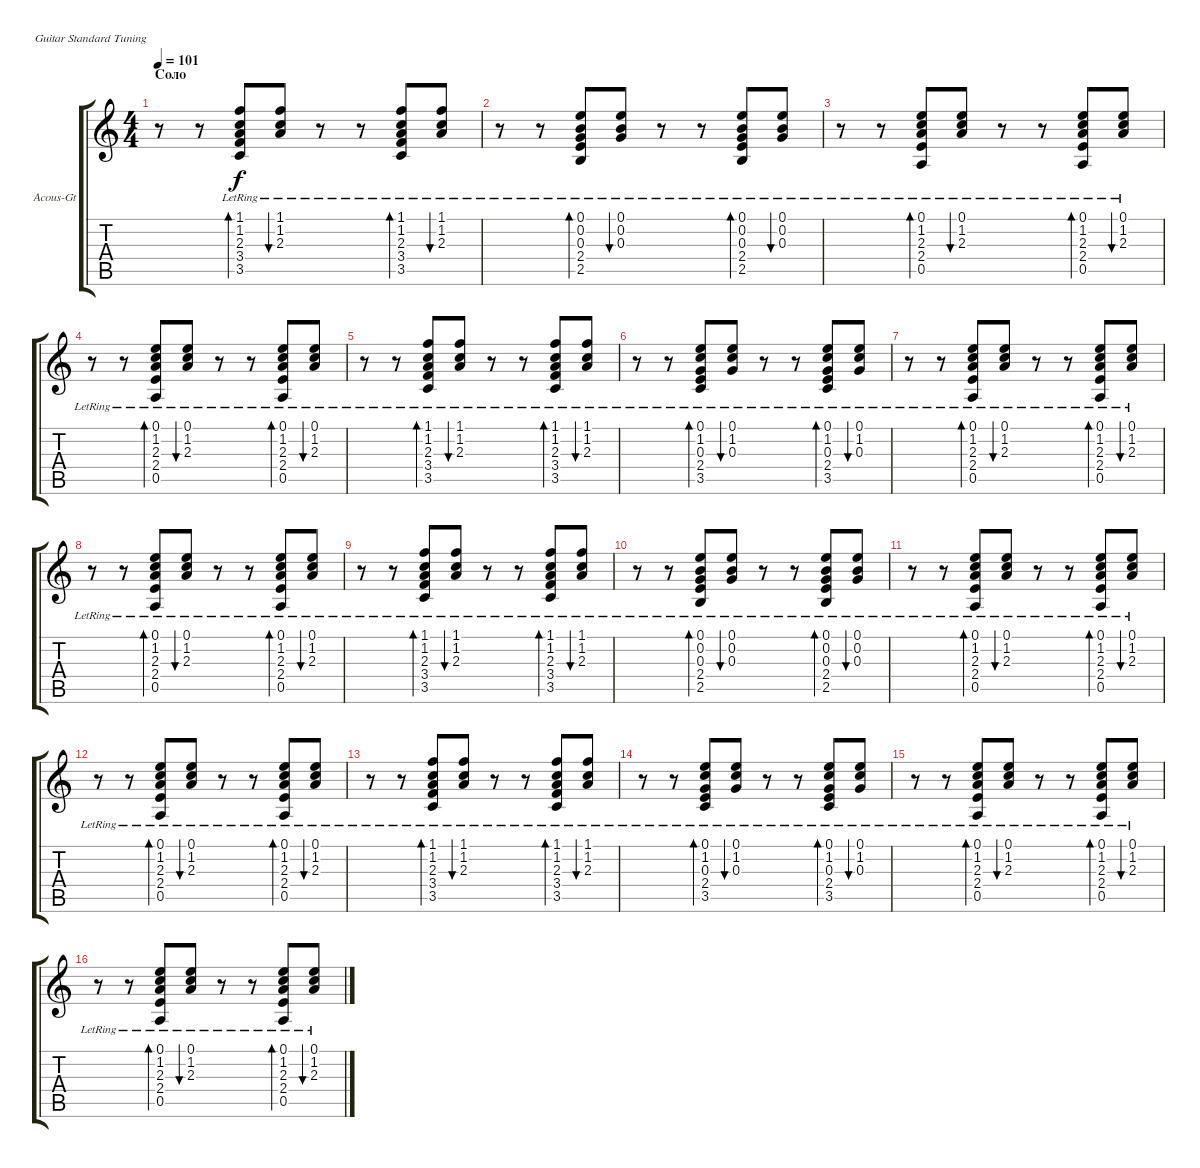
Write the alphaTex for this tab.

\bracketExtendMode groupsimilarinstruments
\firstSystemTrackNameOrientation horizontal
\otherSystemsTrackNameOrientation horizontal
\track ("В.Цой (акустика)" "Acous-Gt") {instrument acousticguitarsteel}
\staff {score tabs}
\tuning (E4 B3 G3 D3 A2 E2)
\ts (4 4)
\section ("" "Соло")
\tempo 101
\clef g2
\ks c
r.8{dy f} r.8 (1.1{lr} 1.2{lr} 2.3{lr} 3.4{lr} 3.5{lr}).8{bd 60} (1.1{lr} 1.2{lr} 2.3{lr}).8{bu 60} r.8 r.8 (1.1{lr} 1.2{lr} 2.3{lr} 3.4{lr} 3.5{lr}).8{bd 60} (1.1{lr} 1.2{lr} 2.3{lr}).8{bu 60} |
r.8 r.8 (0.1{lr} 0.2{lr} 0.3{lr} 2.4{lr} 2.5{lr}).8{bd 60} (0.1{lr} 0.2{lr} 0.3{lr}).8{bu 60} r.8 r.8 (0.1{lr} 0.2{lr} 0.3{lr} 2.4{lr} 2.5{lr}).8{bd 60} (0.1{lr} 0.2{lr} 0.3{lr}).8{bu 60} |
r.8 r.8 (0.1{lr} 1.2{lr} 2.3{lr} 2.4{lr} 0.5{lr}).8{bd 60} (0.1{lr} 1.2{lr} 2.3{lr}).8{bu 60} r.8 r.8 (0.1{lr} 1.2{lr} 2.3{lr} 2.4{lr} 0.5{lr}).8{bd 60} (0.1{lr} 1.2{lr} 2.3{lr}).8{bu 60} |
r.8 r.8 (0.1{lr} 1.2{lr} 2.3{lr} 2.4{lr} 0.5{lr}).8{bd 60} (0.1{lr} 1.2{lr} 2.3{lr}).8{bu 60} r.8 r.8 (0.1{lr} 1.2{lr} 2.3{lr} 2.4{lr} 0.5{lr}).8{bd 60} (0.1{lr} 1.2{lr} 2.3{lr}).8{bu 60} |
r.8 r.8 (1.1{lr} 1.2{lr} 2.3{lr} 3.4{lr} 3.5{lr}).8{bd 60} (1.1{lr} 1.2{lr} 2.3{lr}).8{bu 60} r.8 r.8 (1.1{lr} 1.2{lr} 2.3{lr} 3.4{lr} 3.5{lr}).8{bd 60} (1.1{lr} 1.2{lr} 2.3{lr}).8{bu 60} |
r.8 r.8 (0.1{lr} 1.2{lr} 0.3{lr} 2.4{lr} 3.5{lr}).8{bd 60} (0.1{lr} 1.2{lr} 0.3{lr}).8{bu 60} r.8 r.8 (0.1{lr} 1.2{lr} 0.3{lr} 2.4{lr} 3.5{lr}).8{bd 60} (0.1{lr} 1.2{lr} 0.3{lr}).8{bu 60} |
r.8 r.8 (0.1{lr} 1.2{lr} 2.3{lr} 2.4{lr} 0.5{lr}).8{bd 60} (0.1{lr} 1.2{lr} 2.3{lr}).8{bu 60} r.8 r.8 (0.1{lr} 1.2{lr} 2.3{lr} 2.4{lr} 0.5{lr}).8{bd 60} (0.1{lr} 1.2{lr} 2.3{lr}).8{bu 60} |
r.8 r.8 (0.1{lr} 1.2{lr} 2.3{lr} 2.4{lr} 0.5{lr}).8{bd 60} (0.1{lr} 1.2{lr} 2.3{lr}).8{bu 60} r.8 r.8 (0.1{lr} 1.2{lr} 2.3{lr} 2.4{lr} 0.5{lr}).8{bd 60} (0.1{lr} 1.2{lr} 2.3{lr}).8{bu 60} |
r.8 r.8 (1.1{lr} 1.2{lr} 2.3{lr} 3.4{lr} 3.5{lr}).8{bd 60} (1.1{lr} 1.2{lr} 2.3{lr}).8{bu 60} r.8 r.8 (1.1{lr} 1.2{lr} 2.3{lr} 3.4{lr} 3.5{lr}).8{bd 60} (1.1{lr} 1.2{lr} 2.3{lr}).8{bu 60} |
r.8 r.8 (0.1{lr} 0.2{lr} 0.3{lr} 2.4{lr} 2.5{lr}).8{bd 60} (0.1{lr} 0.2{lr} 0.3{lr}).8{bu 60} r.8 r.8 (0.1{lr} 0.2{lr} 0.3{lr} 2.4{lr} 2.5{lr}).8{bd 60} (0.1{lr} 0.2{lr} 0.3{lr}).8{bu 60} |
r.8 r.8 (0.1{lr} 1.2{lr} 2.3{lr} 2.4{lr} 0.5{lr}).8{bd 60} (0.1{lr} 1.2{lr} 2.3{lr}).8{bu 60} r.8 r.8 (0.1{lr} 1.2{lr} 2.3{lr} 2.4{lr} 0.5{lr}).8{bd 60} (0.1{lr} 1.2{lr} 2.3{lr}).8{bu 60} |
r.8 r.8 (0.1{lr} 1.2{lr} 2.3{lr} 2.4{lr} 0.5{lr}).8{bd 60} (0.1{lr} 1.2{lr} 2.3{lr}).8{bu 60} r.8 r.8 (0.1{lr} 1.2{lr} 2.3{lr} 2.4{lr} 0.5{lr}).8{bd 60} (0.1{lr} 1.2{lr} 2.3{lr}).8{bu 60} |
r.8 r.8 (1.1{lr} 1.2{lr} 2.3{lr} 3.4{lr} 3.5{lr}).8{bd 60} (1.1{lr} 1.2{lr} 2.3{lr}).8{bu 60} r.8 r.8 (1.1{lr} 1.2{lr} 2.3{lr} 3.4{lr} 3.5{lr}).8{bd 60} (1.1{lr} 1.2{lr} 2.3{lr}).8{bu 60} |
r.8 r.8 (0.1{lr} 1.2{lr} 0.3{lr} 2.4{lr} 3.5{lr}).8{bd 60} (0.1{lr} 1.2{lr} 0.3{lr}).8{bu 60} r.8 r.8 (0.1{lr} 1.2{lr} 0.3{lr} 2.4{lr} 3.5{lr}).8{bd 60} (0.1{lr} 1.2{lr} 0.3{lr}).8{bu 60} |
r.8 r.8 (0.1{lr} 1.2{lr} 2.3{lr} 2.4{lr} 0.5{lr}).8{bd 60} (0.1{lr} 1.2{lr} 2.3{lr}).8{bu 60} r.8 r.8 (0.1{lr} 1.2{lr} 2.3{lr} 2.4{lr} 0.5{lr}).8{bd 60} (0.1{lr} 1.2{lr} 2.3{lr}).8{bu 60} |
r.8 r.8 (0.1{lr} 1.2{lr} 2.3{lr} 2.4{lr} 0.5{lr}).8{bd 60} (0.1{lr} 1.2{lr} 2.3{lr}).8{bu 60} r.8 r.8 (0.1{lr} 1.2{lr} 2.3{lr} 2.4{lr} 0.5{lr}).8{bd 60} (0.1{lr} 1.2{lr} 2.3{lr}).8{bu 60}
